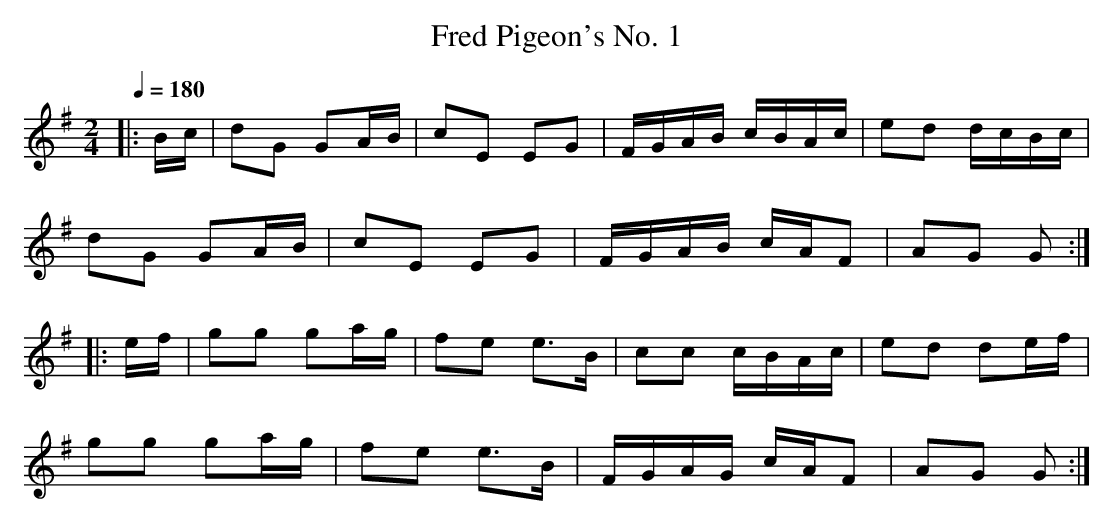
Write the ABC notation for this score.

X:1
T:Fred Pigeon's No. 1
M:2/4
L:1/16
Q:1/4=180
K:G
|:Bc|d2G2 G2AB|c2E2 E2G2|FGAB cBAc|e2d2 dcBc|
d2G2 G2AB|c2E2 E2G2|FGAB cAF2|A2G2 G2:|
|:ef|g2g2 g2ag|f2e2 e3B|c2c2 cBAc|e2d2 d2ef|
g2g2 g2ag|f2e2 e3B|FGAG cAF2|A2G2 G2:|]
